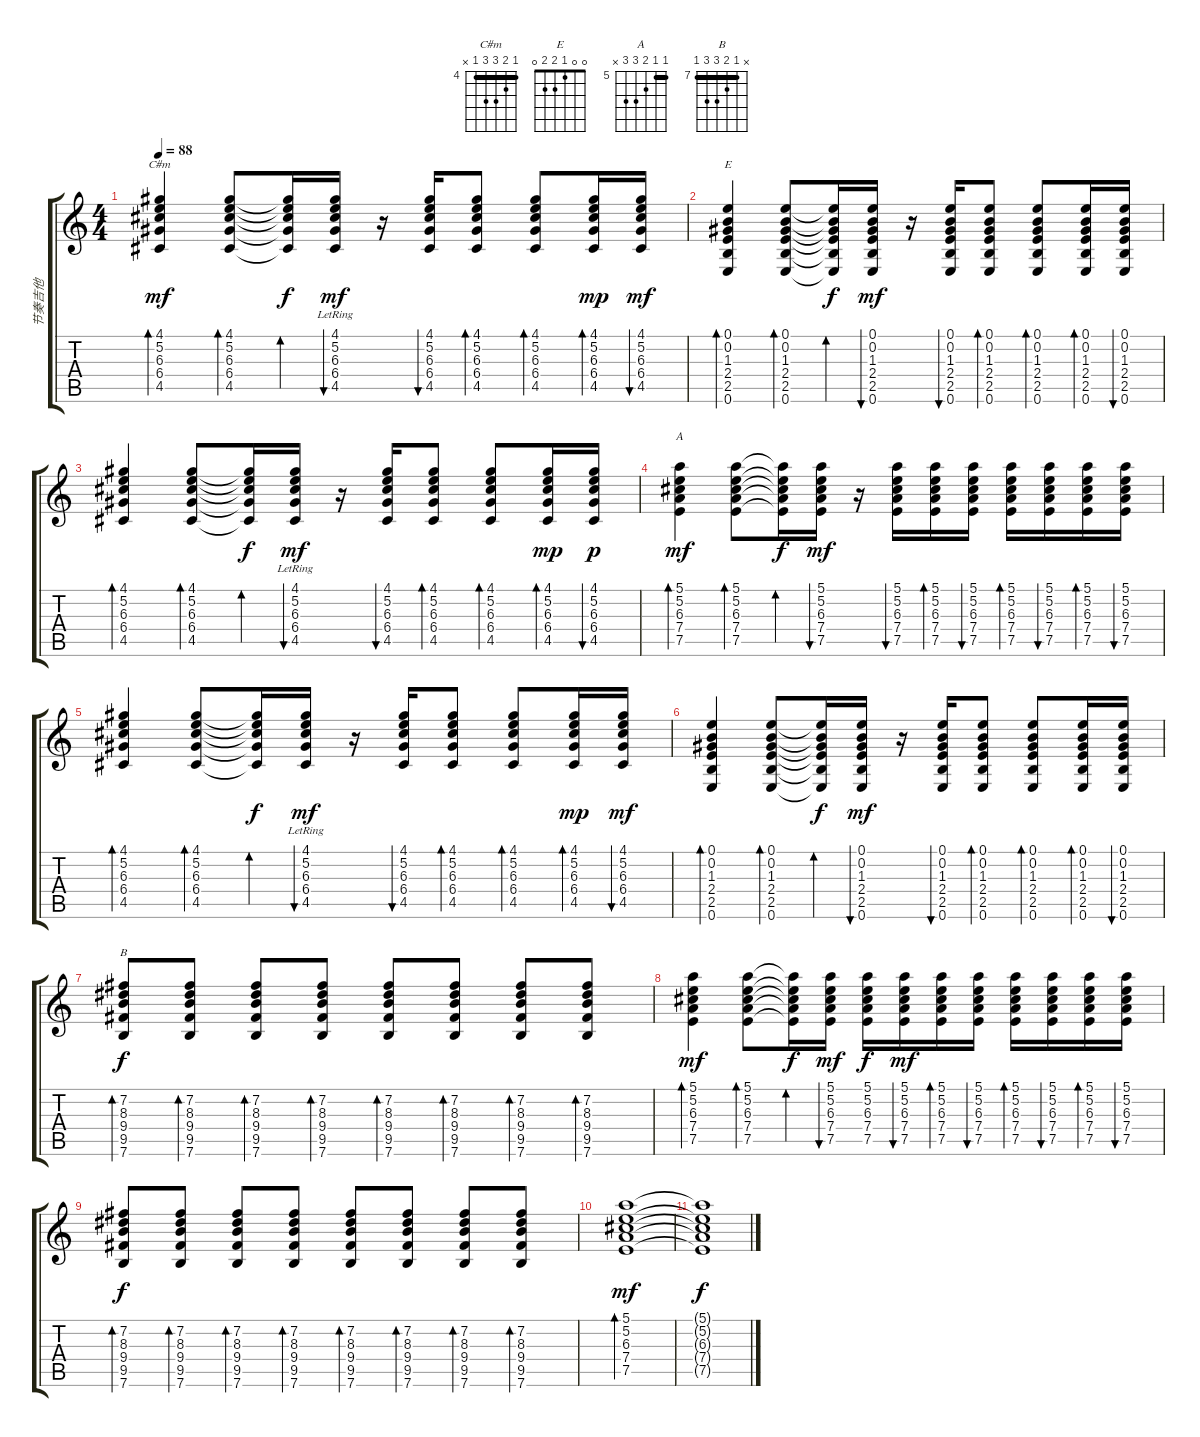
\track ("节奏吉他" "节奏吉他") {instrument acousticguitarsteel}
\staff {score tabs}
\tuning (E4 B3 G3 D3 A2 E2) {hide}
\chord ("C#m" 4 5 6 6 4 x) {firstfret 4 barre 4}
\chord ("E" 0 0 1 2 2 0)
\chord ("A" 5 5 6 7 7 x) {firstfret 5 barre 5}
\chord ("B" x 7 8 9 9 7) {firstfret 7 barre 7}
\ts (4 4)
\tempo 88
\clef g2
\ks c
(4.1 5.2 6.3 6.4 4.5).4{bd 30 ch "C#m" dy mf} (4.1 5.2 6.3 6.4 4.5).8{bd 30} (4.1{t} 5.2{t} 6.3{t} 6.4{t} 4.5{t}).16{bd 30 dy f} (4.1{lr} 5.2{lr} 6.3{lr} 6.4{lr} 4.5{lr}).16{bu 30 dy mf} r.16 (4.1 5.2 6.3 6.4 4.5).16{bu 30} (4.1 5.2 6.3 6.4 4.5).8{bd 30} (4.1 5.2 6.3 6.4 4.5).8{bd 30} (4.1 5.2 6.3 6.4 4.5).16{bd 30 dy mp} (4.1 5.2 6.3 6.4 4.5).16{bu 30 dy mf} |
(0.1 0.2 1.3 2.4 2.5 0.6).4{bd 30 ch "E"} (0.1 0.2 1.3 2.4 2.5 0.6).8{bd 30} (0.1{t} 0.2{t} 1.3{t} 2.4{t} 2.5{t} 0.6{t}).16{bd 30 dy f} (0.1 0.2 1.3 2.4 2.5 0.6).16{bu 30 dy mf} r.16 (0.1 0.2 1.3 2.4 2.5 0.6).16{bu 30} (0.1 0.2 1.3 2.4 2.5 0.6).8{bd 30} (0.1 0.2 1.3 2.4 2.5 0.6).8{bd 30} (0.1 0.2 1.3 2.4 2.5 0.6).16{bd 30} (0.1 0.2 1.3 2.4 2.5 0.6).16{bu 30} |
(4.1 5.2 6.3 6.4 4.5).4{bd 30} (4.1 5.2 6.3 6.4 4.5).8{bd 30} (4.1{t} 5.2{t} 6.3{t} 6.4{t} 4.5{t}).16{bd 30 dy f} (4.1{lr} 5.2{lr} 6.3{lr} 6.4{lr} 4.5{lr}).16{bu 30 dy mf} r.16 (4.1 5.2 6.3 6.4 4.5).16{bu 30} (4.1 5.2 6.3 6.4 4.5).8{bd 30} (4.1 5.2 6.3 6.4 4.5).8{bd 30} (4.1 5.2 6.3 6.4 4.5).16{bd 30 dy mp} (4.1 5.2 6.3 6.4 4.5).16{bu 30 dy p} |
(5.1 5.2 6.3 7.4 7.5).4{bd 30 ch "A" dy mf} (5.1 5.2 6.3 7.4 7.5).8{bd 30} (5.1{t} 5.2{t} 6.3{t} 7.4{t} 7.5{t}).16{bd 30 dy f} (5.1 5.2 6.3 7.4 7.5).16{bu 30 dy mf} r.16 (5.1 5.2 6.3 7.4 7.5).16{bu 30} (5.1 5.2 6.3 7.4 7.5).16{bd 30} (5.1 5.2 6.3 7.4 7.5).16{bu 30} (5.1 5.2 6.3 7.4 7.5).16{bd 30} (5.1 5.2 6.3 7.4 7.5).16{bu 30} (5.1 5.2 6.3 7.4 7.5).16{bd 30} (5.1 5.2 6.3 7.4 7.5).16{bu 30} |
(4.1 5.2 6.3 6.4 4.5).4{bd 30} (4.1 5.2 6.3 6.4 4.5).8{bd 30} (4.1{t} 5.2{t} 6.3{t} 6.4{t} 4.5{t}).16{bd 30 dy f} (4.1{lr} 5.2{lr} 6.3{lr} 6.4{lr} 4.5{lr}).16{bu 30 dy mf} r.16 (4.1 5.2 6.3 6.4 4.5).16{bu 30} (4.1 5.2 6.3 6.4 4.5).8{bd 30} (4.1 5.2 6.3 6.4 4.5).8{bd 30} (4.1 5.2 6.3 6.4 4.5).16{bd 30 dy mp} (4.1 5.2 6.3 6.4 4.5).16{bu 30 dy mf} |
(0.1 0.2 1.3 2.4 2.5 0.6).4{bd 30} (0.1 0.2 1.3 2.4 2.5 0.6).8{bd 30} (0.1{t} 0.2{t} 1.3{t} 2.4{t} 2.5{t} 0.6{t}).16{bd 30 dy f} (0.1 0.2 1.3 2.4 2.5 0.6).16{bu 30 dy mf} r.16 (0.1 0.2 1.3 2.4 2.5 0.6).16{bu 30} (0.1 0.2 1.3 2.4 2.5 0.6).8{bd 30} (0.1 0.2 1.3 2.4 2.5 0.6).8{bd 30} (0.1 0.2 1.3 2.4 2.5 0.6).16{bd 30} (0.1 0.2 1.3 2.4 2.5 0.6).16{bu 30} |
(7.2 8.3 9.4 9.5 7.6).8{bd 30 ch "B" dy f} (7.2 8.3 9.4 9.5 7.6).8{bd 30} (7.2 8.3 9.4 9.5 7.6).8{bd 30} (7.2 8.3 9.4 9.5 7.6).8{bd 30} (7.2 8.3 9.4 9.5 7.6).8{bd 30} (7.2 8.3 9.4 9.5 7.6).8{bd 30} (7.2 8.3 9.4 9.5 7.6).8{bd 30} (7.2 8.3 9.4 9.5 7.6).8{bd 30} |
(5.1 5.2 6.3 7.4 7.5).4{bd 30 dy mf} (5.1 5.2 6.3 7.4 7.5).8{bd 30} (5.1{t} 5.2{t} 6.3{t} 7.4{t} 7.5{t}).16{bd 30 dy f} (5.1 5.2 6.3 7.4 7.5).16{bu 30 dy mf} (5.1 5.2 6.3 7.4 7.5).16{dy f} (5.1 5.2 6.3 7.4 7.5).16{bu 30 dy mf} (5.1 5.2 6.3 7.4 7.5).16{bd 30} (5.1 5.2 6.3 7.4 7.5).16{bu 30} (5.1 5.2 6.3 7.4 7.5).16{bd 30} (5.1 5.2 6.3 7.4 7.5).16{bu 30} (5.1 5.2 6.3 7.4 7.5).16{bd 30} (5.1 5.2 6.3 7.4 7.5).16{bu 30} |
(7.2 8.3 9.4 9.5 7.6).8{bd 30 dy f} (7.2 8.3 9.4 9.5 7.6).8{bd 30} (7.2 8.3 9.4 9.5 7.6).8{bd 30} (7.2 8.3 9.4 9.5 7.6).8{bd 30} (7.2 8.3 9.4 9.5 7.6).8{bd 30} (7.2 8.3 9.4 9.5 7.6).8{bd 30} (7.2 8.3 9.4 9.5 7.6).8{bd 30} (7.2 8.3 9.4 9.5 7.6).8{bd 30} |
(5.1 5.2 6.3 7.4 7.5).1{bd 30 dy mf} |
(5.1{t} 5.2{t} 6.3{t} 7.4{t} 7.5{t}).1{dy f}
